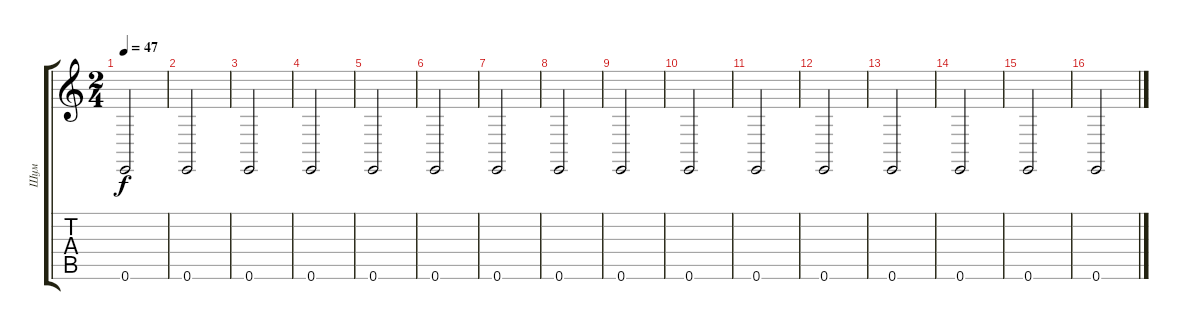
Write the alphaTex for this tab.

\track ("Шум" "Шум") {instrument fx2soundtrack}
\staff {score tabs}
\tuning (E4 B3 G3 D3 A2 E2) {hide}
\ts (2 4)
\tempo 47
\clef g2
\ks c
0.6{t}.2{dy f} |
0.6.2 |
0.6.2 |
0.6.2 |
0.6.2 |
0.6.2 |
0.6.2 |
0.6.2 |
0.6.2 |
0.6.2 |
0.6.2 |
0.6.2 |
0.6.2 |
0.6.2 |
0.6.2 |
0.6.2
